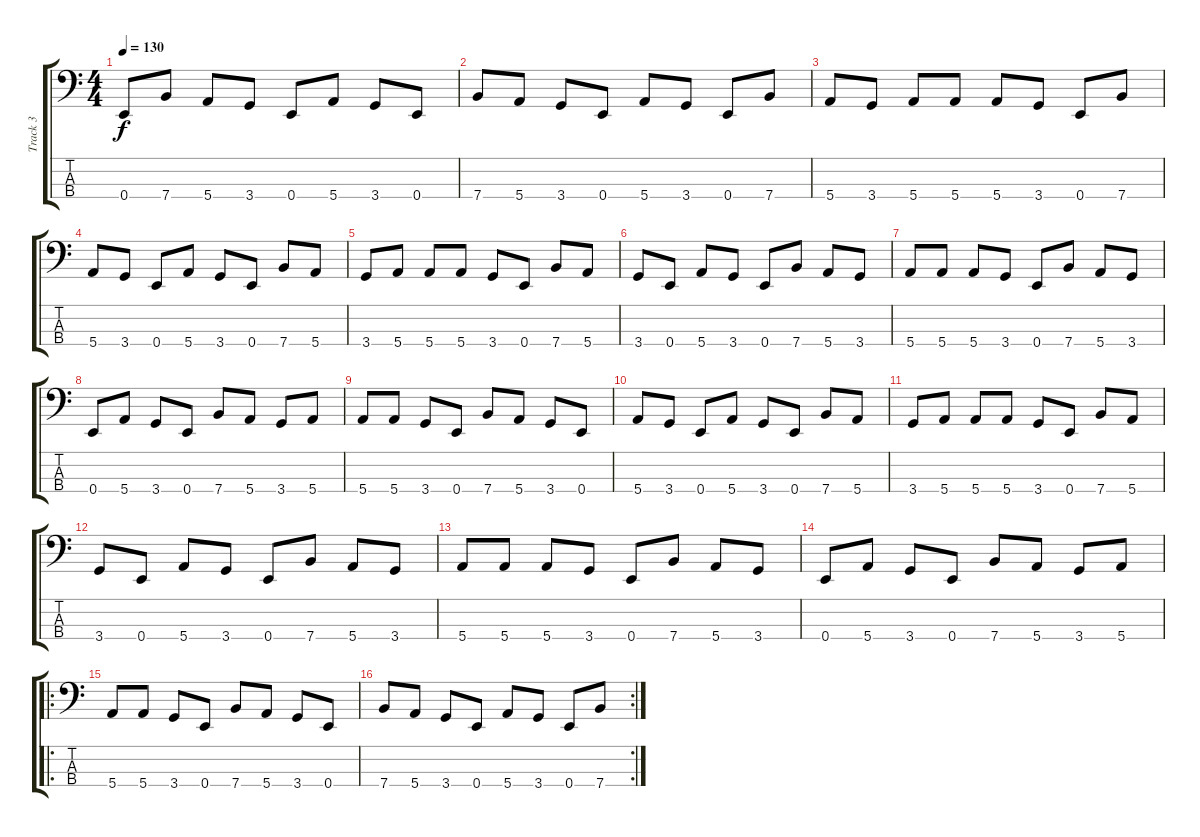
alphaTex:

\track ("Track 3" "Track 3") {instrument electricbasspick}
\staff {score tabs}
\tuning (G2 D2 A1 E1) {hide}
\ts (4 4)
\tempo 130
\clef f4
\ks c
0.4.8{dy f} 7.4.8 5.4.8 3.4.8 0.4.8 5.4.8 3.4.8 0.4.8 |
7.4.8 5.4.8 3.4.8 0.4.8 5.4.8 3.4.8 0.4.8 7.4.8 |
5.4.8 3.4.8 5.4.8 5.4.8 5.4.8 3.4.8 0.4.8 7.4.8 |
5.4.8 3.4.8 0.4.8 5.4.8 3.4.8 0.4.8 7.4.8 5.4.8 |
3.4.8 5.4.8 5.4.8 5.4.8 3.4.8 0.4.8 7.4.8 5.4.8 |
3.4.8 0.4.8 5.4.8 3.4.8 0.4.8 7.4.8 5.4.8 3.4.8 |
5.4.8 5.4.8 5.4.8 3.4.8 0.4.8 7.4.8 5.4.8 3.4.8 |
0.4.8 5.4.8 3.4.8 0.4.8 7.4.8 5.4.8 3.4.8 5.4.8 |
5.4.8 5.4.8 3.4.8 0.4.8 7.4.8 5.4.8 3.4.8 0.4.8 |
5.4.8 3.4.8 0.4.8 5.4.8 3.4.8 0.4.8 7.4.8 5.4.8 |
3.4.8 5.4.8 5.4.8 5.4.8 3.4.8 0.4.8 7.4.8 5.4.8 |
3.4.8 0.4.8 5.4.8 3.4.8 0.4.8 7.4.8 5.4.8 3.4.8 |
5.4.8 5.4.8 5.4.8 3.4.8 0.4.8 7.4.8 5.4.8 3.4.8 |
0.4.8 5.4.8 3.4.8 0.4.8 7.4.8 5.4.8 3.4.8 5.4.8 |
\ro
5.4.8 5.4.8 3.4.8 0.4.8 7.4.8 5.4.8 3.4.8 0.4.8 |
\rc 2
7.4.8 5.4.8 3.4.8 0.4.8 5.4.8 3.4.8 0.4.8 7.4.8
